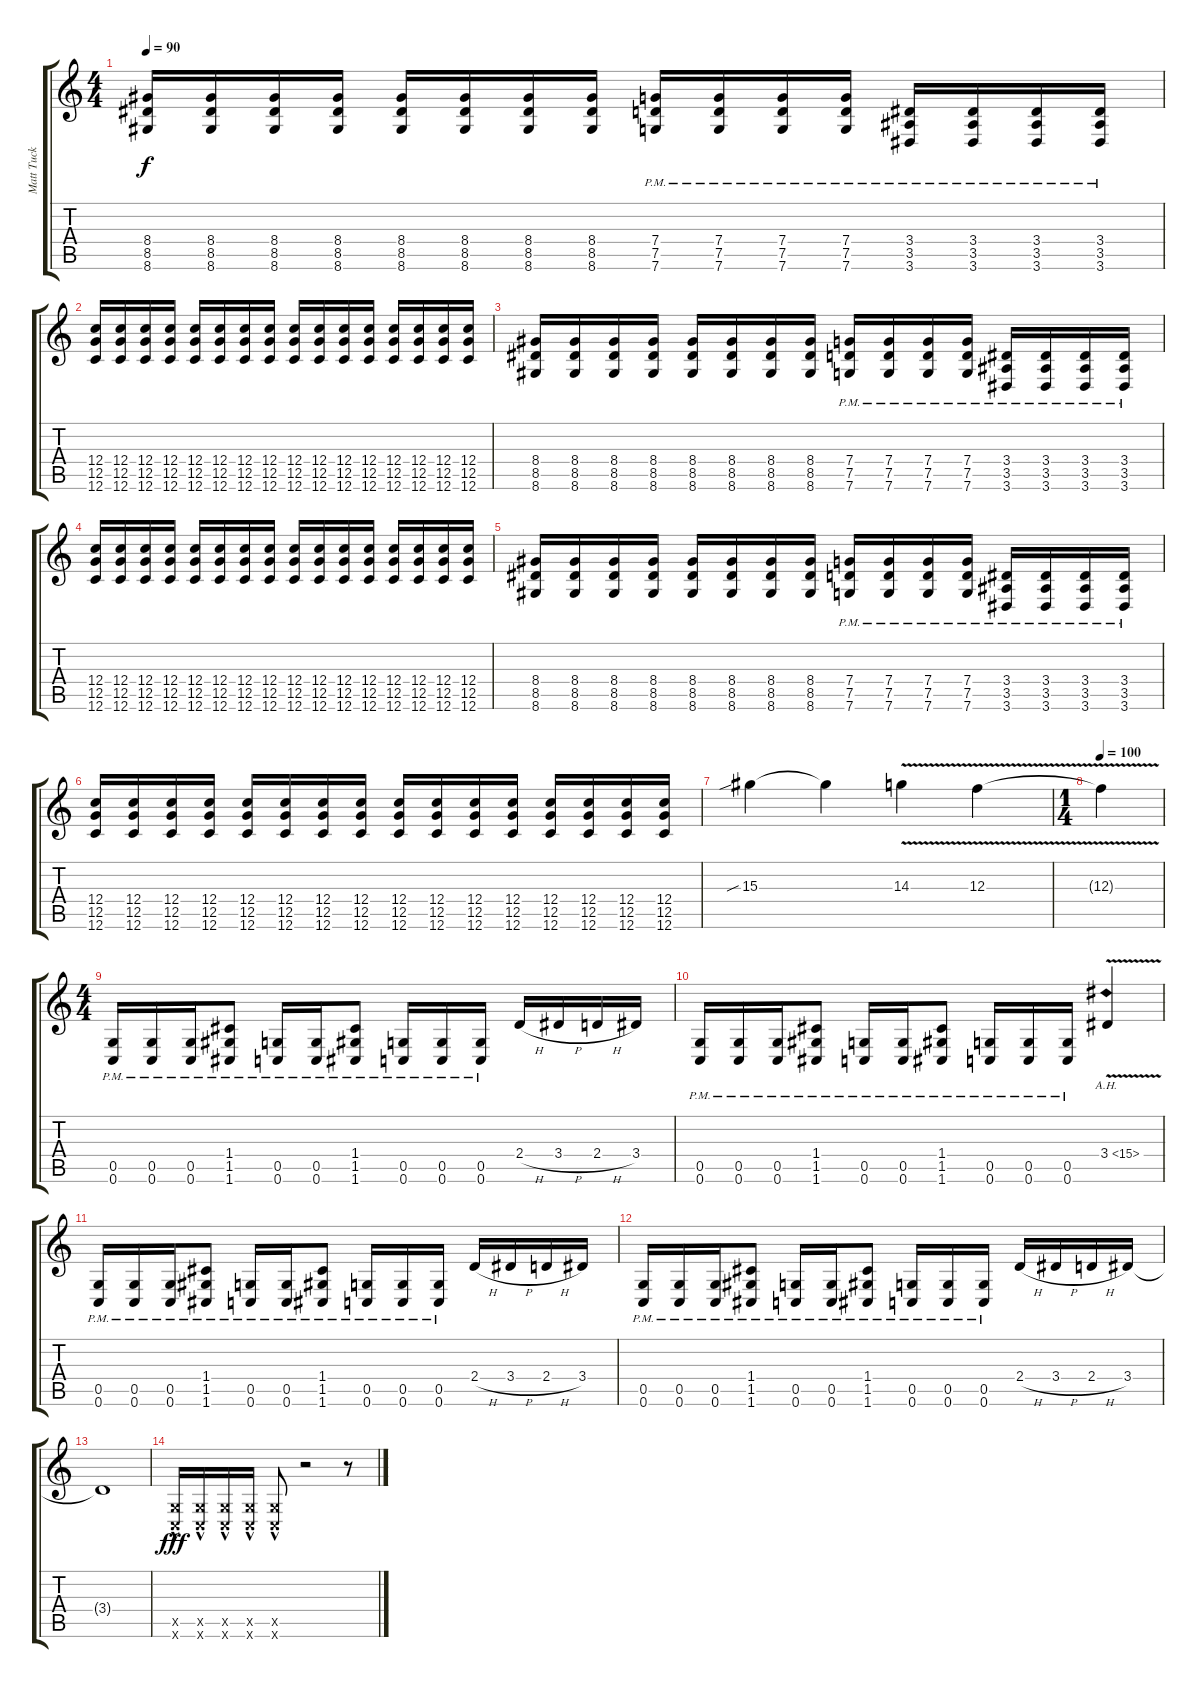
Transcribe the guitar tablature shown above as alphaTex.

\track ("Matt Tuck" "Matt Tuck") {instrument distortionguitar}
\staff {score tabs}
\tuning (D4 A3 F3 C3 G2 C2) {hide}
\ts (4 4)
\tempo 90
\clef g2
\ks c
(8.4 8.5 8.6).16{dy f} (8.4 8.5 8.6).16 (8.4 8.5 8.6).16 (8.4 8.5 8.6).16 (8.4 8.5 8.6).16 (8.4 8.5 8.6).16 (8.4 8.5 8.6).16 (8.4 8.5 8.6).16 (7.4{pm} 7.5{pm} 7.6{pm}).16 (7.4{pm} 7.5{pm} 7.6{pm}).16 (7.4{pm} 7.5{pm} 7.6{pm}).16 (7.4{pm} 7.5{pm} 7.6{pm}).16 (3.4{pm} 3.5{pm} 3.6{pm}).16 (3.4{pm} 3.5{pm} 3.6{pm}).16 (3.4{pm} 3.5{pm} 3.6{pm}).16 (3.4{pm} 3.5{pm} 3.6{pm}).16 |
(12.4 12.5 12.6).16 (12.4 12.5 12.6).16 (12.4 12.5 12.6).16 (12.4 12.5 12.6).16 (12.4 12.5 12.6).16 (12.4 12.5 12.6).16 (12.4 12.5 12.6).16 (12.4 12.5 12.6).16 (12.4 12.5 12.6).16 (12.4 12.5 12.6).16 (12.4 12.5 12.6).16 (12.4 12.5 12.6).16 (12.4 12.5 12.6).16 (12.4 12.5 12.6).16 (12.4 12.5 12.6).16 (12.4 12.5 12.6).16 |
(8.4 8.5 8.6).16 (8.4 8.5 8.6).16 (8.4 8.5 8.6).16 (8.4 8.5 8.6).16 (8.4 8.5 8.6).16 (8.4 8.5 8.6).16 (8.4 8.5 8.6).16 (8.4 8.5 8.6).16 (7.4{pm} 7.5{pm} 7.6{pm}).16 (7.4{pm} 7.5{pm} 7.6{pm}).16 (7.4{pm} 7.5{pm} 7.6{pm}).16 (7.4{pm} 7.5{pm} 7.6{pm}).16 (3.4{pm} 3.5{pm} 3.6{pm}).16 (3.4{pm} 3.5{pm} 3.6{pm}).16 (3.4{pm} 3.5{pm} 3.6{pm}).16 (3.4{pm} 3.5{pm} 3.6{pm}).16 |
(12.4 12.5 12.6).16 (12.4 12.5 12.6).16 (12.4 12.5 12.6).16 (12.4 12.5 12.6).16 (12.4 12.5 12.6).16 (12.4 12.5 12.6).16 (12.4 12.5 12.6).16 (12.4 12.5 12.6).16 (12.4 12.5 12.6).16 (12.4 12.5 12.6).16 (12.4 12.5 12.6).16 (12.4 12.5 12.6).16 (12.4 12.5 12.6).16 (12.4 12.5 12.6).16 (12.4 12.5 12.6).16 (12.4 12.5 12.6).16 |
(8.4 8.5 8.6).16 (8.4 8.5 8.6).16 (8.4 8.5 8.6).16 (8.4 8.5 8.6).16 (8.4 8.5 8.6).16 (8.4 8.5 8.6).16 (8.4 8.5 8.6).16 (8.4 8.5 8.6).16 (7.4{pm} 7.5{pm} 7.6{pm}).16 (7.4{pm} 7.5{pm} 7.6{pm}).16 (7.4{pm} 7.5{pm} 7.6{pm}).16 (7.4{pm} 7.5{pm} 7.6{pm}).16 (3.4{pm} 3.5{pm} 3.6{pm}).16 (3.4{pm} 3.5{pm} 3.6{pm}).16 (3.4{pm} 3.5{pm} 3.6{pm}).16 (3.4{pm} 3.5{pm} 3.6{pm}).16 |
(12.4 12.5 12.6).16 (12.4 12.5 12.6).16 (12.4 12.5 12.6).16 (12.4 12.5 12.6).16 (12.4 12.5 12.6).16 (12.4 12.5 12.6).16 (12.4 12.5 12.6).16 (12.4 12.5 12.6).16 (12.4 12.5 12.6).16 (12.4 12.5 12.6).16 (12.4 12.5 12.6).16 (12.4 12.5 12.6).16 (12.4 12.5 12.6).16 (12.4 12.5 12.6).16 (12.4 12.5 12.6).16 (12.4 12.5 12.6).16 |
15.3{sib}.4 15.3{t}.4 14.3{v}.4 12.3{v}.4 |
\ts (1 4)
\tempo 100
12.3{t}.4 |
\ts (4 4)
(0.5{pm} 0.6{pm}).16 (0.5{pm} 0.6{pm}).16 (0.5{pm} 0.6{pm}).16 (1.4{pm} 1.5{pm} 1.6{pm}).8 (0.5{pm} 0.6{pm}).16 (0.5{pm} 0.6{pm}).16 (1.4{pm} 1.5{pm} 1.6{pm}).8 (0.5{pm} 0.6{pm}).16 (0.5{pm} 0.6{pm}).16 (0.5{pm} 0.6{pm}).16 2.4{h}.16 3.4{h}.16 2.4{h}.16 3.4.16 |
(0.5{pm} 0.6{pm}).16 (0.5{pm} 0.6{pm}).16 (0.5{pm} 0.6{pm}).16 (1.4{pm} 1.5{pm} 1.6{pm}).8 (0.5{pm} 0.6{pm}).16 (0.5{pm} 0.6{pm}).16 (1.4{pm} 1.5{pm} 1.6{pm}).8 (0.5{pm} 0.6{pm}).16 (0.5{pm} 0.6{pm}).16 (0.5{pm} 0.6{pm}).16 3.4{ah 12 v}.4 |
(0.5{pm} 0.6{pm}).16 (0.5{pm} 0.6{pm}).16 (0.5{pm} 0.6{pm}).16 (1.4{pm} 1.5{pm} 1.6{pm}).8 (0.5{pm} 0.6{pm}).16 (0.5{pm} 0.6{pm}).16 (1.4{pm} 1.5{pm} 1.6{pm}).8 (0.5{pm} 0.6{pm}).16 (0.5{pm} 0.6{pm}).16 (0.5{pm} 0.6{pm}).16 2.4{h}.16 3.4{h}.16 2.4{h}.16 3.4.16 |
(0.5{pm} 0.6{pm}).16 (0.5{pm} 0.6{pm}).16 (0.5{pm} 0.6{pm}).16 (1.4{pm} 1.5{pm} 1.6{pm}).8 (0.5{pm} 0.6{pm}).16 (0.5{pm} 0.6{pm}).16 (1.4{pm} 1.5{pm} 1.6{pm}).8 (0.5{pm} 0.6{pm}).16 (0.5{pm} 0.6{pm}).16 (0.5{pm} 0.6{pm}).16 2.4{h}.16 3.4{h}.16 2.4{h}.16 3.4.16 |
3.4{t}.1 |
(0.5{x} 0.6{hac x}).16{dy fff} (0.5{x} 0.6{hac x}).16 (0.5{x} 0.6{hac x}).16 (0.5{x} 0.6{hac x}).16 (0.5{x} 0.6{hac x}).8 r.2 r.8
